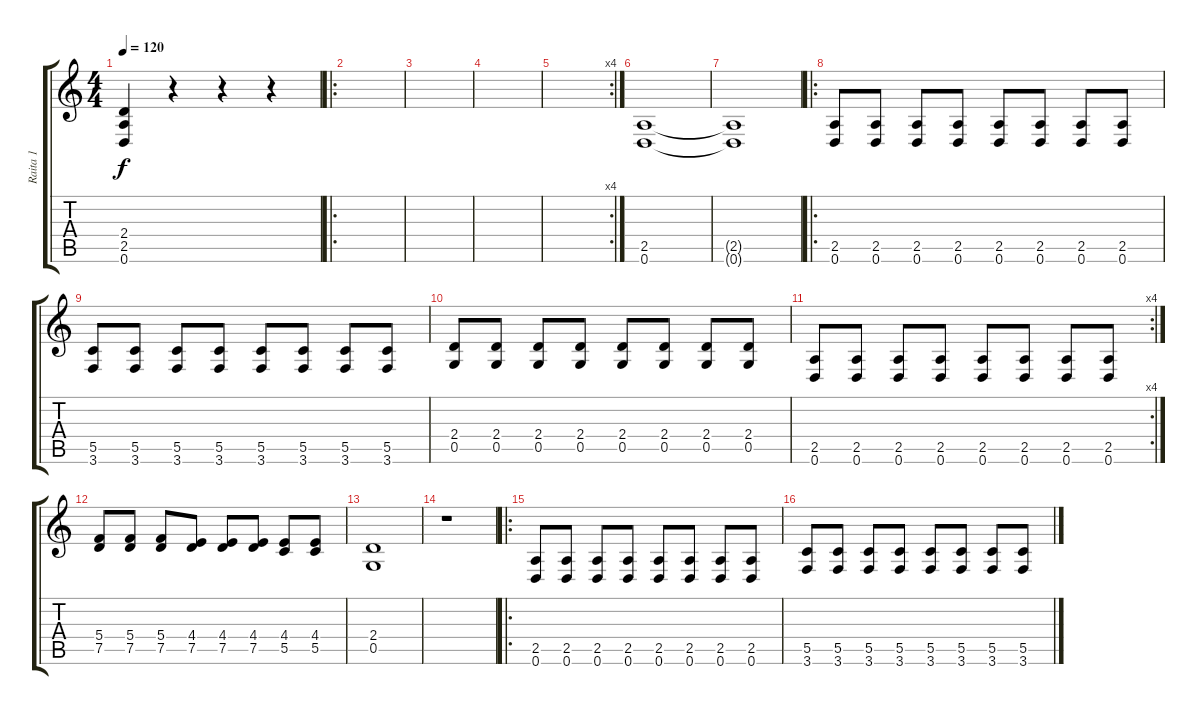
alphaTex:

\track ("Raita 1" "Raita 1") {instrument distortionguitar}
\staff {score tabs}
\tuning (D4 A3 F3 C3 G2 D2) {hide}
\ts (4 4)
\tempo 120
\clef g2
\ks c
(2.4 2.5 0.6).4{dy f} r.4 r.4 r.4 |
\ro
|
|
|
\rc 4
|
(2.5 0.6).1 |
(2.5{t} 0.6{t}).1 |
\ro
(2.5 0.6).8 (2.5 0.6).8 (2.5 0.6).8 (2.5 0.6).8 (2.5 0.6).8 (2.5 0.6).8 (2.5 0.6).8 (2.5 0.6).8 |
(5.5 3.6).8 (5.5 3.6).8 (5.5 3.6).8 (5.5 3.6).8 (5.5 3.6).8 (5.5 3.6).8 (5.5 3.6).8 (5.5 3.6).8 |
(2.4 0.5).8 (2.4 0.5).8 (2.4 0.5).8 (2.4 0.5).8 (2.4 0.5).8 (2.4 0.5).8 (2.4 0.5).8 (2.4 0.5).8 |
\rc 4
(2.5 0.6).8 (2.5 0.6).8 (2.5 0.6).8 (2.5 0.6).8 (2.5 0.6).8 (2.5 0.6).8 (2.5 0.6).8 (2.5 0.6).8 |
(5.4 7.5).8 (5.4 7.5).8 (5.4 7.5).8 (4.4 7.5).8 (4.4 7.5).8 (4.4 7.5).8 (4.4 5.5).8 (4.4 5.5).8 |
(2.4 0.5).1 |
r.1 |
\ro
(2.5 0.6).8 (2.5 0.6).8 (2.5 0.6).8 (2.5 0.6).8 (2.5 0.6).8 (2.5 0.6).8 (2.5 0.6).8 (2.5 0.6).8 |
(5.5 3.6).8 (5.5 3.6).8 (5.5 3.6).8 (5.5 3.6).8 (5.5 3.6).8 (5.5 3.6).8 (5.5 3.6).8 (5.5 3.6).8
